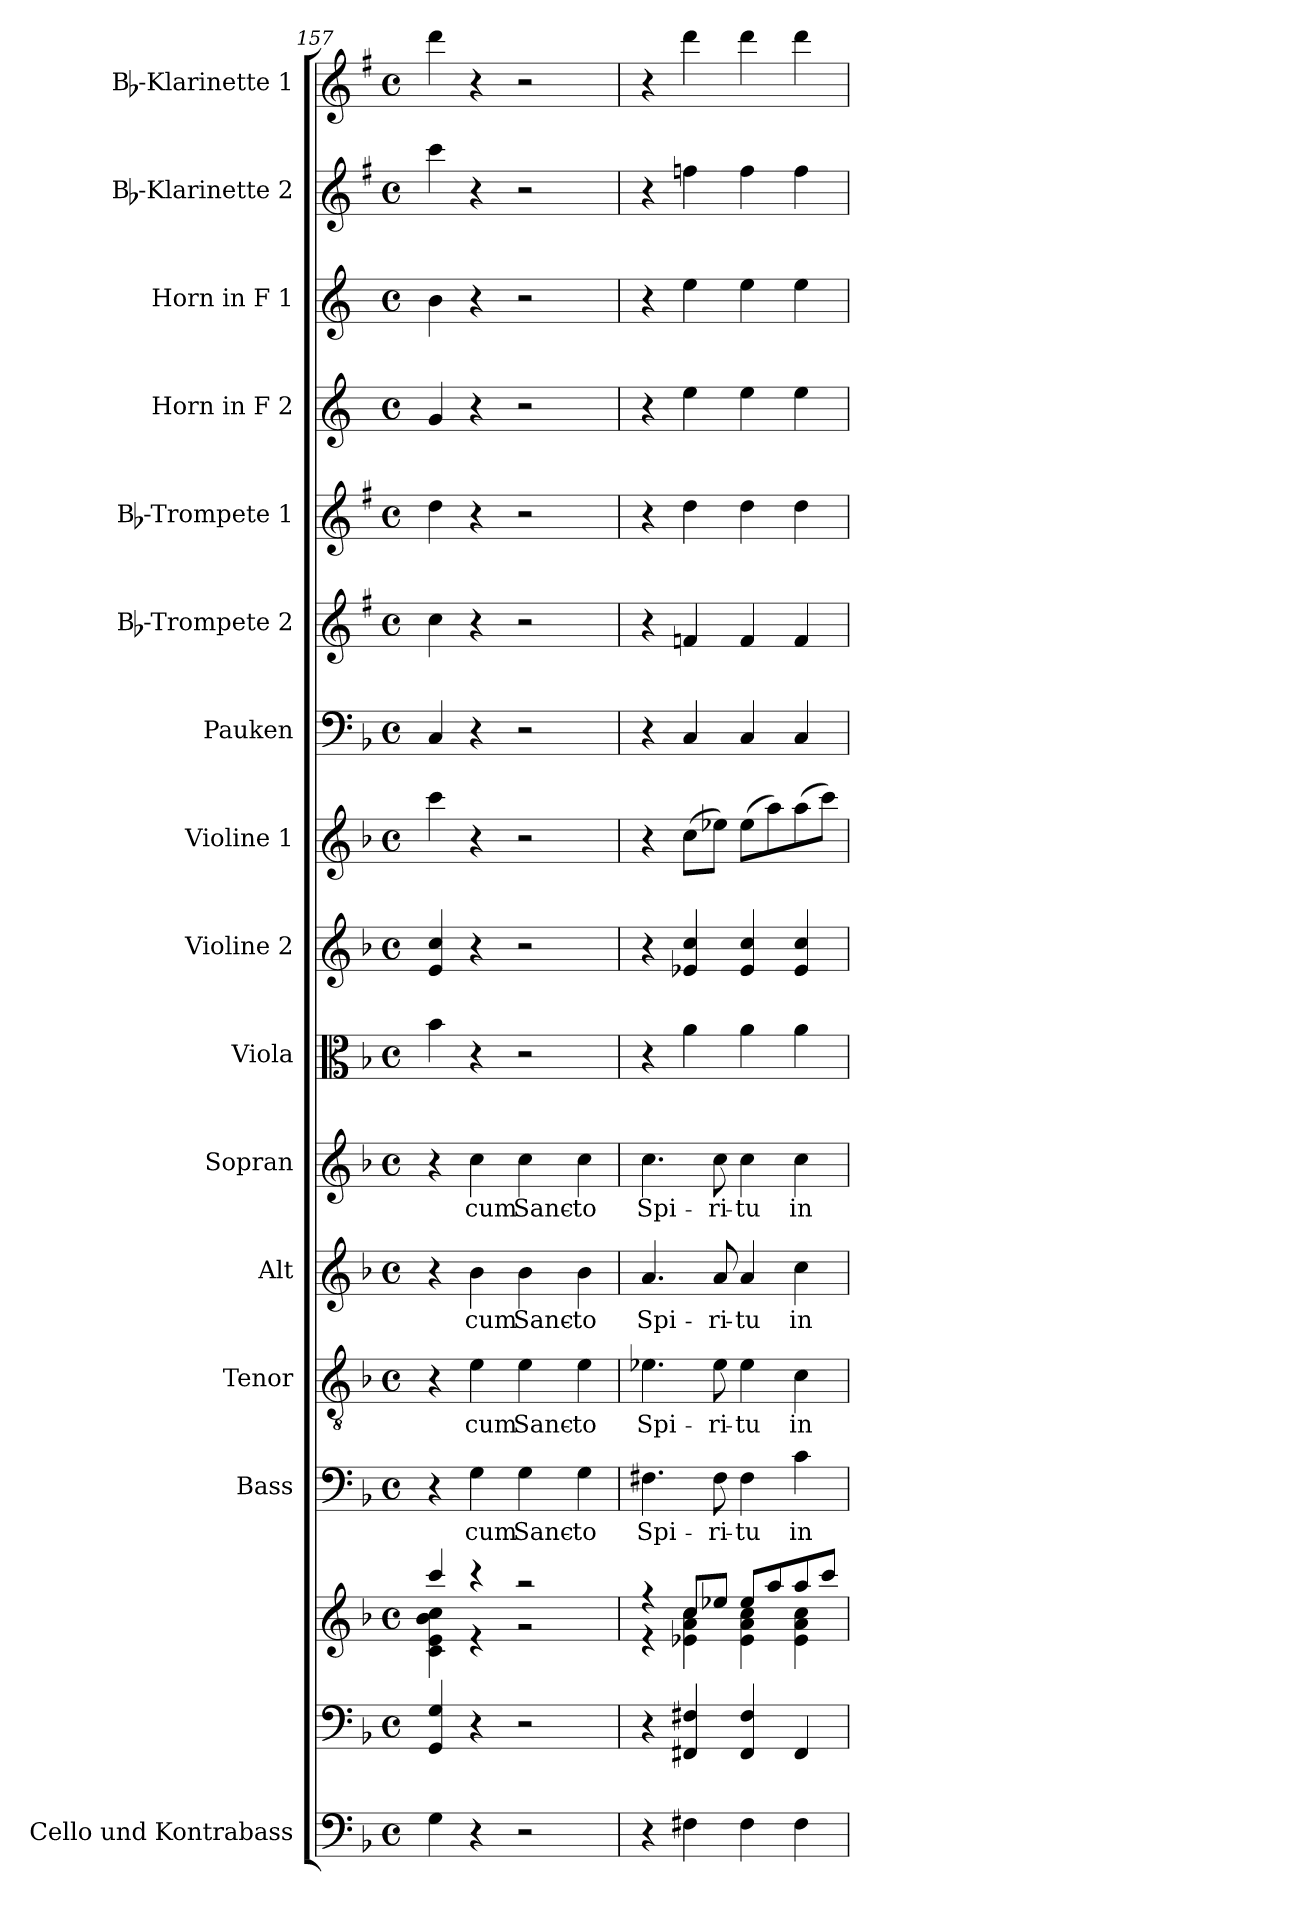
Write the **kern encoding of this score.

**kern	**kern	**kern	**kern	**text	**kern	**text	**kern	**text	**kern	**text	**kern	**kern	**kern	**kern	**kern	**kern	**kern	**kern	**kern	**kern
*part16	*part15	*part15	*part14	*part14	*part13	*part13	*part12	*part12	*part11	*part11	*part10	*part9	*part8	*part7	*part6	*part5	*part4	*part3	*part2	*part1
*staff17	*staff16	*staff15	*staff14	*staff14	*staff13	*staff13	*staff12	*staff12	*staff11	*staff11	*staff10	*staff9	*staff8	*staff7	*staff6	*staff5	*staff4	*staff3	*staff2	*staff1
*I"Cello und Kontrabass	*	*	*I"Bass	*	*I"Tenor	*	*I"Alt	*	*I"Sopran	*	*I"Viola	*I"Violine 2	*I"Violine 1	*I"Pauken	*I"Bb-Trompete 2	*I"Bb-Trompete 1	*I"Horn in F 2	*I"Horn in F 1	*I"Bb-Klarinette 2	*I"Bb-Klarinette 1
*I'Kb.	*	*	*I'B.	*	*I'T.	*	*I'A.	*	*I'S.	*	*I'Vla.	*I'Vl. 2	*I'Vl. 1	*I'Pk.	*I'Bb Trp. 2	*I'Bb Trp. 1	*	*	*I'Bb Kl. 2	*I'Bb Kl. 1
*clefF4	*clefF4	*clefG2	*clefF4	*	*clefGv2	*	*clefG2	*	*clefG2	*	*clefC3	*clefG2	*clefG2	*clefF4	*clefG2	*clefG2	*clefG2	*clefG2	*clefG2	*clefG2
*ITrd7c12	*	*	*	*	*	*	*	*	*	*	*	*	*	*	*ITrd1c2	*ITrd1c2	*ITrd4c7	*ITrd4c7	*ITrd1c2	*ITrd1c2
*k[b-]	*k[b-]	*k[b-]	*k[b-]	*	*k[b-]	*	*k[b-]	*	*k[b-]	*	*k[b-]	*k[b-]	*k[b-]	*k[b-]	*k[b-]	*k[b-]	*k[b-]	*k[b-]	*k[b-]	*k[b-]
*F:	*F:	*F:	*F:	*	*F:	*	*F:	*	*F:	*	*F:	*F:	*F:	*F:	*F:	*F:	*F:	*F:	*F:	*F:
*M4/4	*M4/4	*M4/4	*M4/4	*	*M4/4	*	*M4/4	*	*M4/4	*	*M4/4	*M4/4	*M4/4	*M4/4	*M4/4	*M4/4	*M4/4	*M4/4	*M4/4	*M4/4
*met(c)	*met(c)	*met(c)	*met(c)	*	*met(c)	*	*met(c)	*	*met(c)	*	*met(c)	*met(c)	*met(c)	*met(c)	*met(c)	*met(c)	*met(c)	*met(c)	*met(c)	*met(c)
=157	=157	=157	=157	=157	=157	=157	=157	=157	=157	=157	=157	=157	=157	=157	=157	=157	=157	=157	=157	=157
*	*	*^	*	*	*	*	*	*	*	*	*	*	*	*	*	*	*	*	*	*
4GG\	4GG/ 4G/	4ccc!/	4c\ 4e\ 4b-\ 4cc\	4r	.	4r	.	4r	.	4r	.	4b-\	4e/ 4cc/	4ccc\	4C/	4b-\	4cc\	4c/	4e\	4bb-\	4ccc\
!	!	!	!	!	!LO:LY:b	!	!LO:LY:b	!	!LO:LY:b	!	!LO:LY:b	!	!	!	!	!	!	!	!	!	!
4r	4r	4r	4r	4G\	cum	4e\	cum	4b-\	cum	4cc\	cum	4r	4r	4r	4r	4r	4r	4r	4r	4r	4r
!	!	!	!	!	!LO:LY:b	!	!LO:LY:b	!	!LO:LY:b	!	!LO:LY:b	!	!	!	!	!	!	!	!	!	!
2r	2r	2r	2r	4G\	Sanc-	4e\	Sanc-	4b-\	Sanc-	4cc\	Sanc-	2r	2r	2r	2r	2r	2r	2r	2r	2r	2r
!	!	!	!	!	!LO:LY:b	!	!LO:LY:b	!	!LO:LY:b	!	!LO:LY:b	!	!	!	!	!	!	!	!	!	!
.	.	.	.	4G\	-to	4e\	-to	4b-\	-to	4cc\	-to	.	.	.	.	.	.	.	.	.	.
=158	=158	=158	=158	=158	=158	=158	=158	=158	=158	=158	=158	=158	=158	=158	=158	=158	=158	=158	=158	=158	=158
!	!	!	!	!	!LO:LY:b	!	!LO:LY:b	!	!LO:LY:b	!	!LO:LY:b	!	!	!	!	!	!	!	!	!	!
4r	4r	4r	4r	4.F#X\	Spi-	4.e-X\	Spi-	4.a/	Spi-	4.cc\	Spi-	4r	4r	4r	4r	4r	4r	4r	4r	4r	4r
4FF#X\	4FF#X/ 4F#X/	8cc!/L	4e-X\ 4a\ 4cc\	.	.	.	.	.	.	.	.	4a\	4e-X/ 4cc/	(>8cc\L	4C/	4e-X/	4cc\	4a\	4a\	4ee-X\	4ccc\
!	!	!	!	!	!LO:LY:b	!	!LO:LY:b	!	!LO:LY:b	!	!LO:LY:b	!	!	!	!	!	!	!	!	!	!
.	.	8ee-X!/J	.	8F#\	-ri-	8e-\	-ri-	8a/	-ri-	8cc\	-ri-	.	.	8ee-X\J)	.	.	.	.	.	.	.
!	!	!	!	!	!LO:LY:b	!	!LO:LY:b	!	!LO:LY:b	!	!LO:LY:b	!	!	!	!	!	!	!	!	!	!
4FF#\	4FF#/ 4F#/	8ee-!/L	4e-\ 4a\ 4cc\	4F#\	-tu	4e-\	-tu	4a/	-tu	4cc\	-tu	4a\	4e-/ 4cc/	(>8ee-\L	4C/	4e-/	4cc\	4a\	4a\	4ee-\	4ccc\
.	.	8aa!/	.	.	.	.	.	.	.	.	.	.	.	8aa\)	.	.	.	.	.	.	.
!	!	!	!	!	!LO:LY:b	!	!LO:LY:b	!	!LO:LY:b	!	!LO:LY:b	!	!	!	!	!	!	!	!	!	!
4FF#\	4FF#/	8aa!/	4e-\ 4a\ 4cc\	4c\	in	4c\	in	4cc\	in	4cc\	in	4a\	4e-/ 4cc/	(>8aa\	4C/	4e-/	4cc\	4a\	4a\	4ee-\	4ccc\
.	.	8ccc!/J	.	.	.	.	.	.	.	.	.	.	.	8ccc\J)	.	.	.	.	.	.	.
*	*	*v	*v	*	*	*	*	*	*	*	*	*	*	*	*	*	*	*	*	*	*
=	=	=	=	=	=	=	=	=	=	=	=	=	=	=	=	=	=	=	=	=
*-	*-	*-	*-	*-	*-	*-	*-	*-	*-	*-	*-	*-	*-	*-	*-	*-	*-	*-	*-	*-
